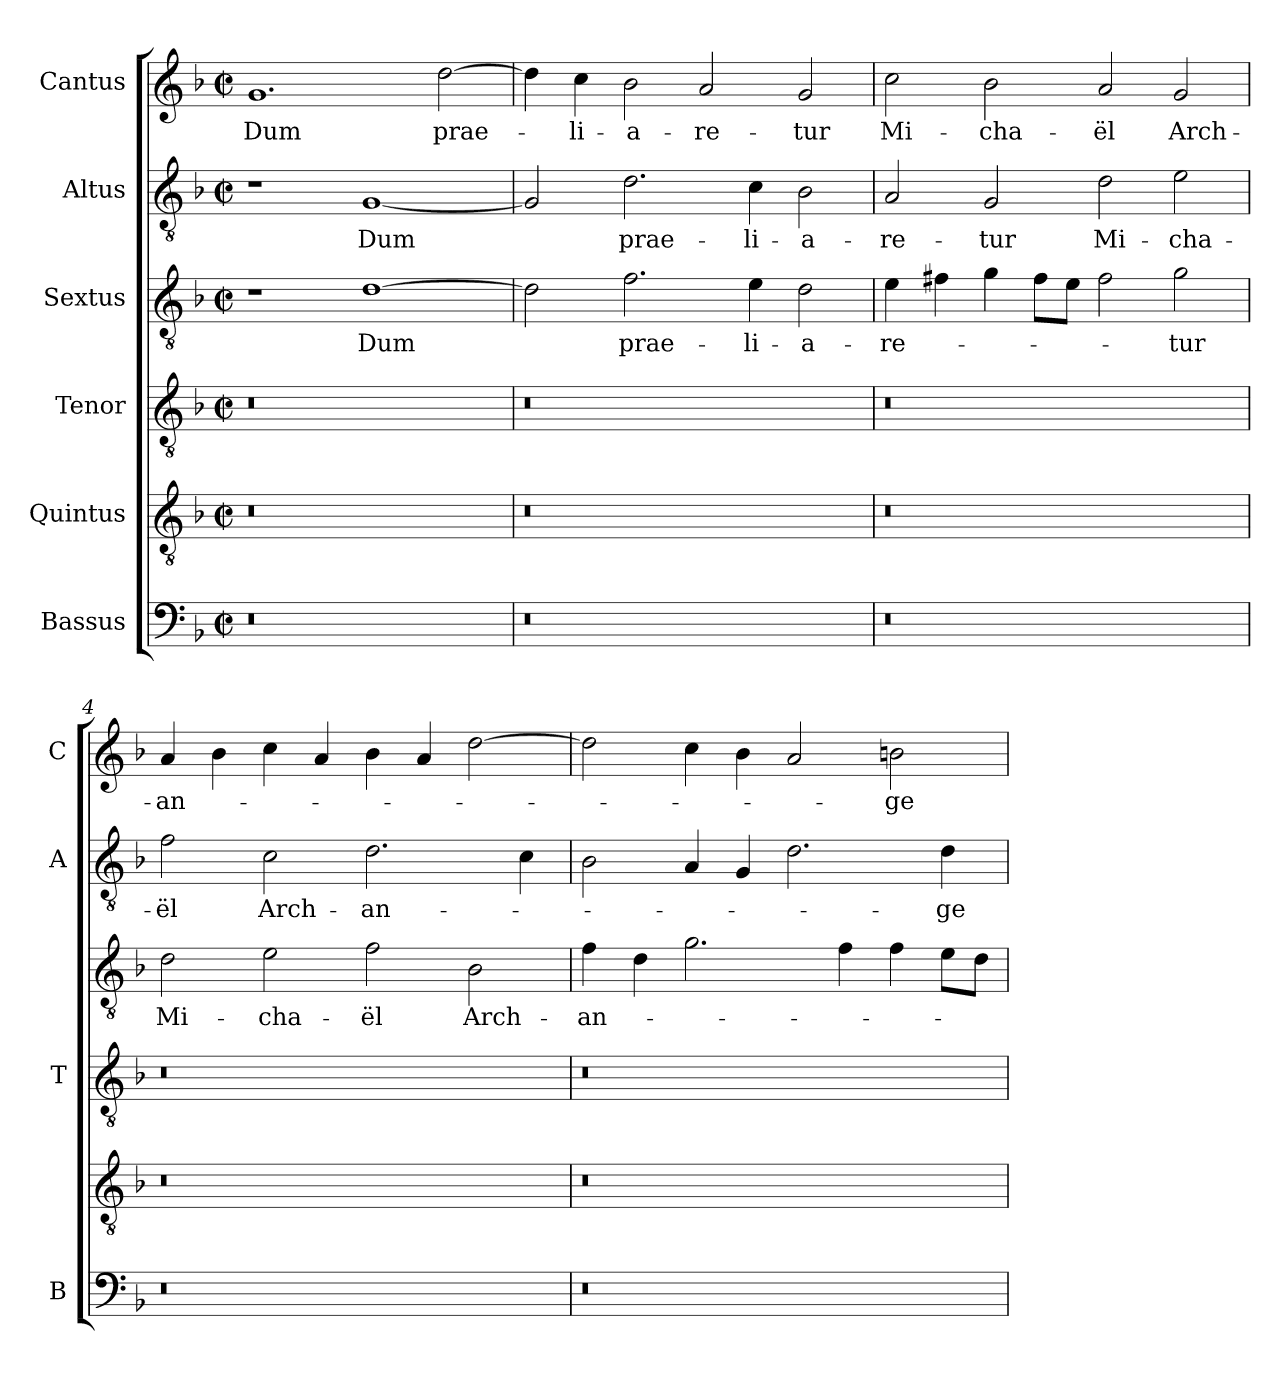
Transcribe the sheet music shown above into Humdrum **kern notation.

**kern	**kern	**kern	**kern	**text	**kern	**text	**kern	**text
*part6	*part5	*part4	*part3	*part3	*part2	*part2	*part1	*part1
*staff6	*staff5	*staff4	*staff3	*staff3	*staff2	*staff2	*staff1	*staff1
*I"Bassus	*I"Quintus	*I"Tenor	*I"Sextus	*	*I"Altus	*	*I"Cantus	*
*I'B	*	*I'T	*	*	*I'A	*	*I'C	*
*clefF4	*clefGv2	*clefGv2	*clefGv2	*	*clefGv2	*	*clefG2	*
*k[b-]	*k[b-]	*k[b-]	*k[b-]	*	*k[b-]	*	*k[b-]	*
*F:	*F:	*F:	*F:	*	*F:	*	*F:	*
*M2/2	*M2/2	*M2/2	*M2/2	*	*M2/2	*	*M2/2	*
*met(c|)	*met(c|)	*met(c|)	*met(c|)	*	*met(c|)	*	*met(c|)	*
=1	=1	=1	=1	=1	=1	=1	=1	=1
0r	0r	0r	1r	.	1r	.	1.g	Dum
.	.	.	[1d	Dum	[1G	Dum	.	.
.	.	.	.	.	.	.	[2dd\	prae-
=2	=2	=2	=2	=2	=2	=2	=2	=2
0r	0r	0r	2d\]	.	2G/]	.	4dd\]	.
.	.	.	.	.	.	.	4cc\	-li-
.	.	.	2.f\	prae-	2.d\	prae-	2b-\	-a-
.	.	.	.	.	.	.	2a/	-re-
.	.	.	4e\	-li-	4c\	-li-	.	.
.	.	.	2d\	-a-	2B-\	-a-	2g/	-tur
=3	=3	=3	=3	=3	=3	=3	=3	=3
0r	0r	0r	4e\	-re-	2A/	-re-	2cc\	Mi-
.	.	.	4f#X\	.	.	.	.	.
.	.	.	4g\	.	2G/	-tur	2b-\	-cha-
.	.	.	8f#\L	.	.	.	.	.
.	.	.	8e\J	.	.	.	.	.
.	.	.	2f#\	.	2d\	Mi-	2a/	-ël
.	.	.	2g\	-tur	2e\	-cha-	2g/	Arch-
!!LO:LB:g=z
=4	=4	=4	=4	=4	=4	=4	=4	=4
0r	0r	0r	2d\	Mi-	2f\	-ël	4a/	-an-
.	.	.	.	.	.	.	4b-\	.
.	.	.	2e\	-cha-	2c\	Arch-	4cc\	.
.	.	.	.	.	.	.	4a/	.
.	.	.	2f\	-ël	2.d\	-an-	4b-\	.
.	.	.	.	.	.	.	4a/	.
.	.	.	2B-\	Arch-	.	.	[2dd\	.
.	.	.	.	.	4c\	.	.	.
=5	=5	=5	=5	=5	=5	=5	=5	=5
0r	0r	0r	4f\	-an-	2B-\	.	2dd\]	.
.	.	.	4d\	.	.	.	.	.
.	.	.	2.g\	.	4A/	.	4cc\	.
.	.	.	.	.	4G/	.	4b-\	.
.	.	.	.	.	2.d\	.	2a/	.
.	.	.	4f\	.	.	.	.	.
.	.	.	4f\	.	.	.	2bn\	-ge-
.	.	.	8e\L	.	4d\	-ge-	.	.
.	.	.	8d\J	.	.	.	.	.
=	=	=	=	=	=	=	=	=
*-	*-	*-	*-	*-	*-	*-	*-	*-
